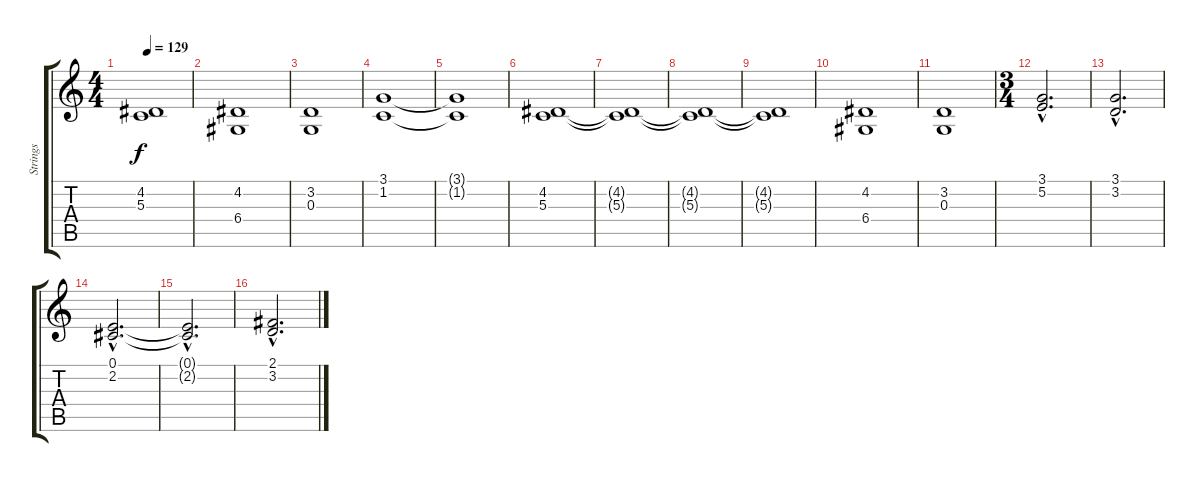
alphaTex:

\track ("Strings" "Strings") {instrument stringensemble1}
\staff {score tabs}
\tuning (E4 B3 G3 D3 A2 E2) {hide}
\ts (4 4)
\tempo 129
\clef g2
\ks c
(4.2{t} 5.3{t}).1{dy f} |
(4.2 6.4).1 |
(3.2 0.3).1 |
(3.1 1.2).1 |
(3.1{t} 1.2{t}).1 |
(4.2 5.3).1 |
(4.2{t} 5.3{t}).1 |
(4.2{t} 5.3{t}).1 |
(4.2{t} 5.3{t}).1 |
(4.2 6.4).1 |
(3.2 0.3).1 |
\ts (3 4)
(3.1{hac} 5.2{hac}).2{d} |
(3.1{hac} 3.2{hac}).2{d} |
(0.1{hac} 2.2{hac}).2{d} |
(0.1{hac t} 2.2{hac t}).2{d} |
(2.1{hac} 3.2{hac}).2{d}
